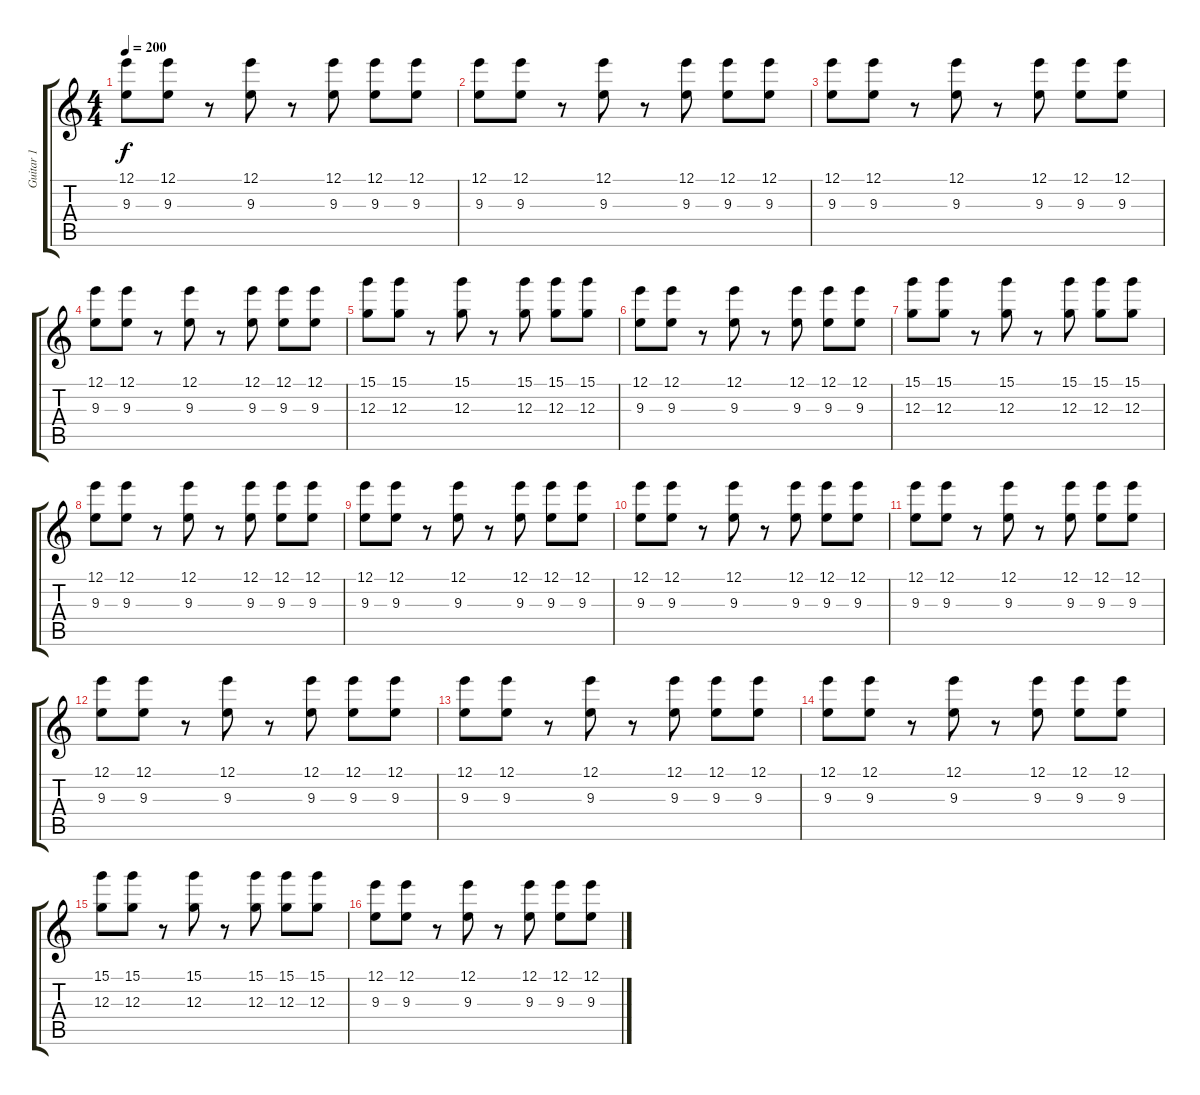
\track ("Guitar 1" "Guitar 1") {instrument distortionguitar}
\staff {score tabs}
\tuning (E4 B3 G3 D3 A2 E2) {hide}
\ts (4 4)
\tempo 200
\clef g2
\ks c
(12.1 9.3).8{dy f} (12.1 9.3).8 r.8 (12.1 9.3).8 r.8 (12.1 9.3).8 (12.1 9.3).8 (12.1 9.3).8 |
(12.1 9.3).8 (12.1 9.3).8 r.8 (12.1 9.3).8 r.8 (12.1 9.3).8 (12.1 9.3).8 (12.1 9.3).8 |
(12.1 9.3).8 (12.1 9.3).8 r.8 (12.1 9.3).8 r.8 (12.1 9.3).8 (12.1 9.3).8 (12.1 9.3).8 |
(12.1 9.3).8 (12.1 9.3).8 r.8 (12.1 9.3).8 r.8 (12.1 9.3).8 (12.1 9.3).8 (12.1 9.3).8 |
(15.1 12.3).8 (15.1 12.3).8 r.8 (15.1 12.3).8 r.8 (15.1 12.3).8 (15.1 12.3).8 (15.1 12.3).8 |
(12.1 9.3).8 (12.1 9.3).8 r.8 (12.1 9.3).8 r.8 (12.1 9.3).8 (12.1 9.3).8 (12.1 9.3).8 |
(15.1 12.3).8 (15.1 12.3).8 r.8 (15.1 12.3).8 r.8 (15.1 12.3).8 (15.1 12.3).8 (15.1 12.3).8 |
(12.1 9.3).8 (12.1 9.3).8 r.8 (12.1 9.3).8 r.8 (12.1 9.3).8 (12.1 9.3).8 (12.1 9.3).8 |
(12.1 9.3).8 (12.1 9.3).8 r.8 (12.1 9.3).8 r.8 (12.1 9.3).8 (12.1 9.3).8 (12.1 9.3).8 |
(12.1 9.3).8 (12.1 9.3).8 r.8 (12.1 9.3).8 r.8 (12.1 9.3).8 (12.1 9.3).8 (12.1 9.3).8 |
(12.1 9.3).8 (12.1 9.3).8 r.8 (12.1 9.3).8 r.8 (12.1 9.3).8 (12.1 9.3).8 (12.1 9.3).8 |
(12.1 9.3).8 (12.1 9.3).8 r.8 (12.1 9.3).8 r.8 (12.1 9.3).8 (12.1 9.3).8 (12.1 9.3).8 |
(12.1 9.3).8 (12.1 9.3).8 r.8 (12.1 9.3).8 r.8 (12.1 9.3).8 (12.1 9.3).8 (12.1 9.3).8 |
(12.1 9.3).8 (12.1 9.3).8 r.8 (12.1 9.3).8 r.8 (12.1 9.3).8 (12.1 9.3).8 (12.1 9.3).8 |
(15.1 12.3).8 (15.1 12.3).8 r.8 (15.1 12.3).8 r.8 (15.1 12.3).8 (15.1 12.3).8 (15.1 12.3).8 |
(12.1 9.3).8 (12.1 9.3).8 r.8 (12.1 9.3).8 r.8 (12.1 9.3).8 (12.1 9.3).8 (12.1 9.3).8
